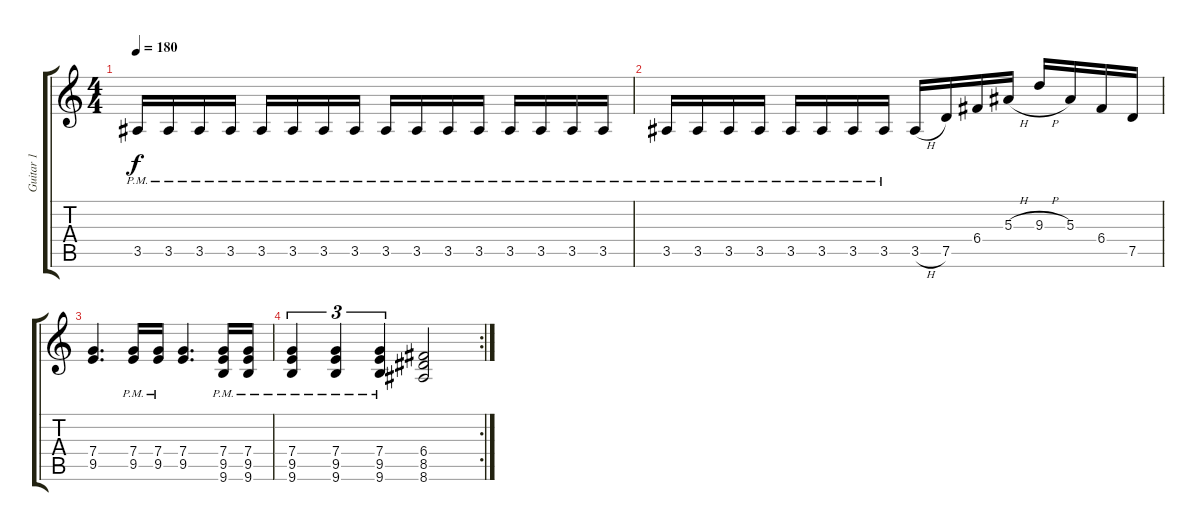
\track ("Guitar 1" "Guitar 1") {instrument distortionguitar}
\staff {score tabs}
\tuning (D4 A3 F3 C3 G2 D2) {hide}
\ts (4 4)
\tempo 180
\clef g2
\ks c
3.5{pm}.16{dy f} 3.5{pm}.16 3.5{pm}.16 3.5{pm}.16 3.5{pm}.16 3.5{pm}.16 3.5{pm}.16 3.5{pm}.16 3.5{pm}.16 3.5{pm}.16 3.5{pm}.16 3.5{pm}.16 3.5{pm}.16 3.5{pm}.16 3.5{pm}.16 3.5{pm}.16 |
3.5{pm}.16 3.5{pm}.16 3.5{pm}.16 3.5{pm}.16 3.5{pm}.16 3.5{pm}.16 3.5{pm}.16 3.5{pm}.16 3.5{h}.16 7.5.16 6.4.16 5.3{h}.16 9.3{h}.16 5.3.16 6.4.16 7.5.16 |
(7.4 9.5).4{d} (7.4{pm} 9.5{pm}).16 (7.4{pm} 9.5{pm}).16 (7.4 9.5).4{d} (7.4{pm} 9.5{pm} 9.6{pm}).16 (7.4{pm} 9.5{pm} 9.6{pm}).16 |
\rc 2
(7.4{pm} 9.5{pm} 9.6{pm}).4{tu (3 2)} (7.4{pm} 9.5{pm} 9.6{pm}).4{tu (3 2)} (7.4{pm} 9.5{pm} 9.6{pm}).4{tu (3 2)} (6.4 8.5 8.6).2
